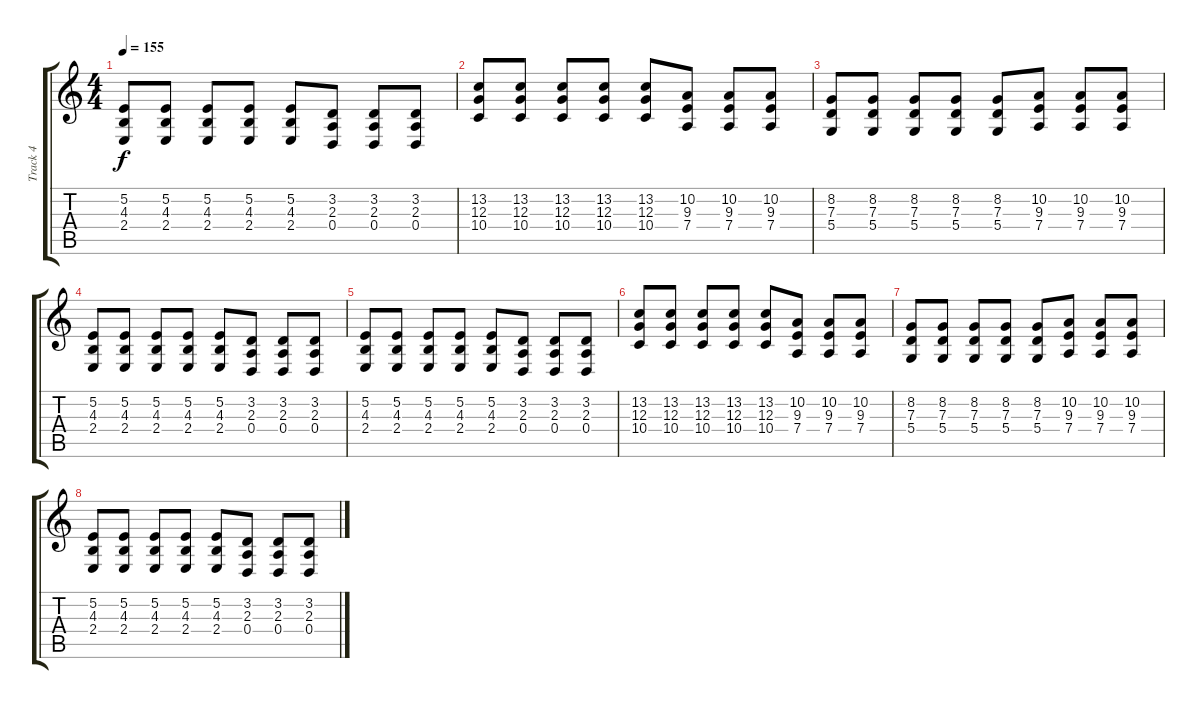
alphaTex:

\track ("Track 4" "Track 4") {instrument acousticgrandpiano}
\staff {score tabs}
\tuning (E4 B3 G3 D3 A2 E2) {hide}
\ts (4 4)
\tempo 155
\clef g2
\ks c
(5.2 4.3 2.4).8{dy f} (5.2 4.3 2.4).8 (5.2 4.3 2.4).8 (5.2 4.3 2.4).8 (5.2 4.3 2.4).8 (3.2 2.3 0.4).8 (3.2 2.3 0.4).8 (3.2 2.3 0.4).8 |
(13.2 12.3 10.4).8 (13.2 12.3 10.4).8 (13.2 12.3 10.4).8 (13.2 12.3 10.4).8 (13.2 12.3 10.4).8 (10.2 9.3 7.4).8 (10.2 9.3 7.4).8 (10.2 9.3 7.4).8 |
(8.2 7.3 5.4).8 (8.2 7.3 5.4).8 (8.2 7.3 5.4).8 (8.2 7.3 5.4).8 (8.2 7.3 5.4).8 (10.2 9.3 7.4).8 (10.2 9.3 7.4).8 (10.2 9.3 7.4).8 |
(5.2 4.3 2.4).8 (5.2 4.3 2.4).8 (5.2 4.3 2.4).8 (5.2 4.3 2.4).8 (5.2 4.3 2.4).8 (3.2 2.3 0.4).8 (3.2 2.3 0.4).8 (3.2 2.3 0.4).8 |
(5.2 4.3 2.4).8 (5.2 4.3 2.4).8 (5.2 4.3 2.4).8 (5.2 4.3 2.4).8 (5.2 4.3 2.4).8 (3.2 2.3 0.4).8 (3.2 2.3 0.4).8 (3.2 2.3 0.4).8 |
(13.2 12.3 10.4).8 (13.2 12.3 10.4).8 (13.2 12.3 10.4).8 (13.2 12.3 10.4).8 (13.2 12.3 10.4).8 (10.2 9.3 7.4).8 (10.2 9.3 7.4).8 (10.2 9.3 7.4).8 |
(8.2 7.3 5.4).8 (8.2 7.3 5.4).8 (8.2 7.3 5.4).8 (8.2 7.3 5.4).8 (8.2 7.3 5.4).8 (10.2 9.3 7.4).8 (10.2 9.3 7.4).8 (10.2 9.3 7.4).8 |
(5.2 4.3 2.4).8 (5.2 4.3 2.4).8 (5.2 4.3 2.4).8 (5.2 4.3 2.4).8 (5.2 4.3 2.4).8 (3.2 2.3 0.4).8 (3.2 2.3 0.4).8 (3.2 2.3 0.4).8
